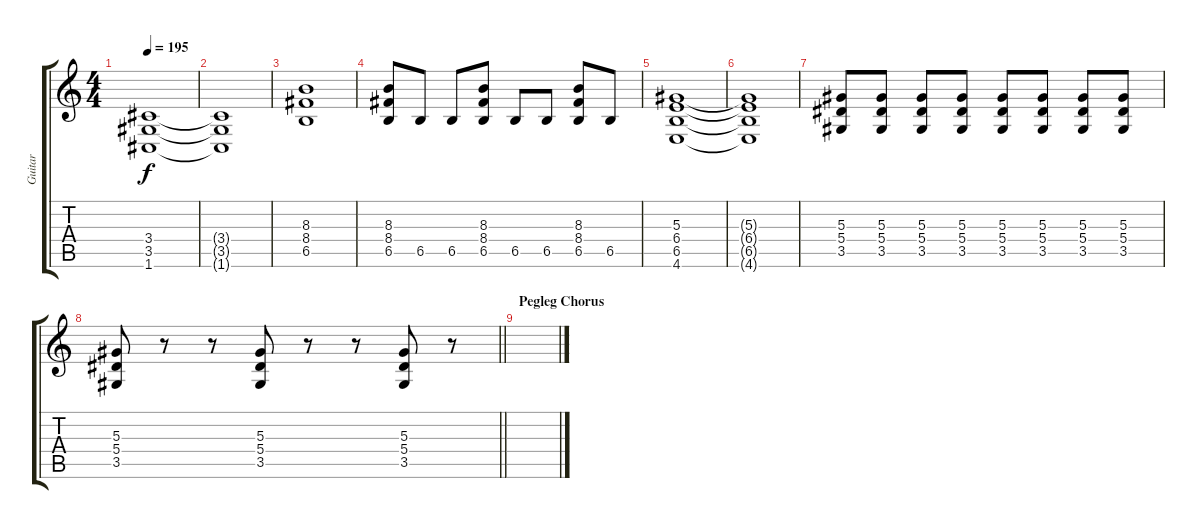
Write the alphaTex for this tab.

\track ("Guitar" "Guitar") {instrument distortionguitar}
\staff {score tabs}
\tuning (C4 G3 Eb3 Bb2 F2 C2) {hide}
\ts (4 4)
\tempo 195
\clef g2
\ks c
(3.4 3.5 1.6).1{dy f} |
(3.4{t} 3.5{t} 1.6{t}).1 |
(8.3 8.4 6.5).1 |
(8.3 8.4 6.5).8 6.5.8 6.5.8 (8.3 8.4 6.5).8 6.5.8 6.5.8 (8.3 8.4 6.5).8 6.5.8 |
(5.3 6.4 6.5 4.6).1 |
(5.3{t} 6.4{t} 6.5{t} 4.6{t}).1 |
(5.3 5.4 3.5).8 (5.3 5.4 3.5).8 (5.3 5.4 3.5).8 (5.3 5.4 3.5).8 (5.3 5.4 3.5).8 (5.3 5.4 3.5).8 (5.3 5.4 3.5).8 (5.3 5.4 3.5).8 |
\barLineRight lightlight
(5.3 5.4 3.5).8 r.8 r.8 (5.3 5.4 3.5).8 r.8 r.8 (5.3 5.4 3.5).8 r.8 |
\section ("" "Pegleg Chorus")
